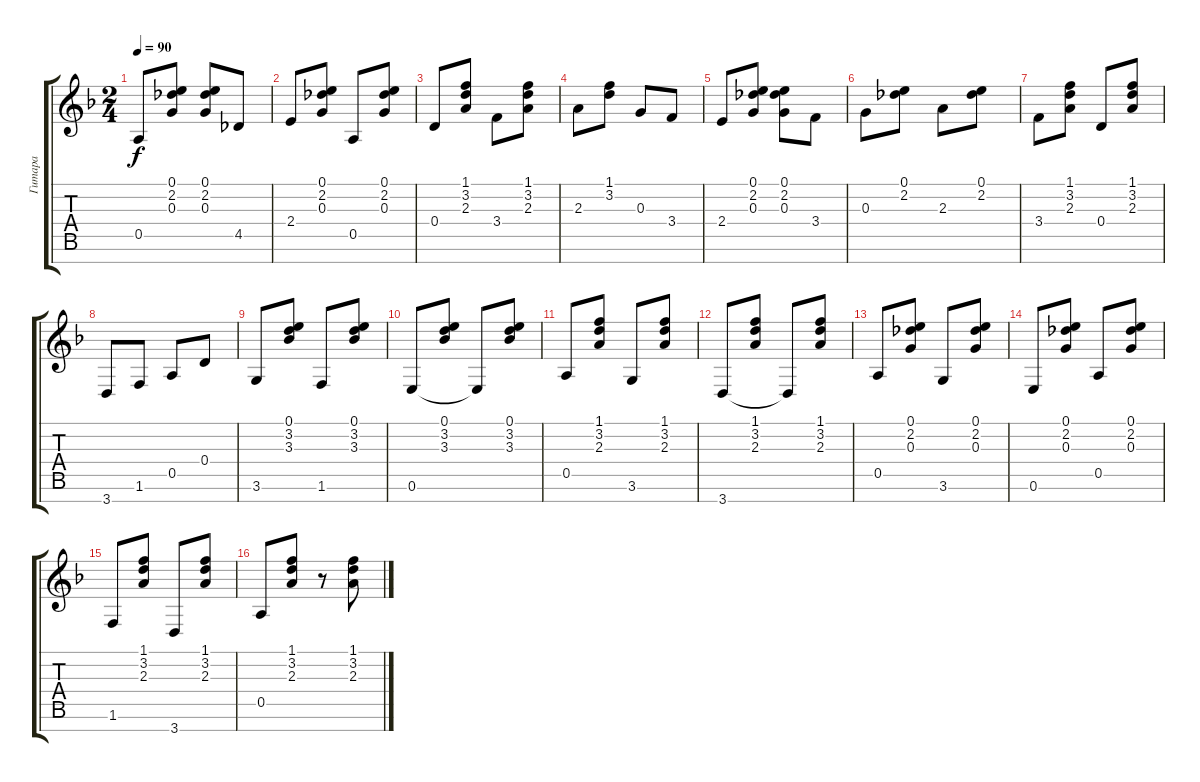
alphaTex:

\track ("Гитара" "Гитара") {instrument acousticguitarnylon}
\staff {score tabs}
\tuning (E4 B3 G3 D3 A2 E2 B1) {hide}
\ts (2 4)
\tempo 90
\clef g2
\ks f
0.5.8{dy f} (0.1 2.2 0.3).8 (0.1 2.2 0.3).8 4.5.8 |
2.4.8 (0.1 2.2 0.3).8 0.5.8 (0.1 2.2 0.3).8 |
0.4.8 (1.1 3.2 2.3).8 3.4.8 (1.1 3.2 2.3).8 |
2.3.8 (1.1 3.2).8 0.3.8 3.4.8 |
2.4.8 (0.1 2.2 0.3).8 (0.1 2.2 0.3).8 3.4.8 |
0.3.8 (0.1 2.2).8 2.3.8 (0.1 2.2).8 |
3.4.8 (1.1 3.2 2.3).8 0.4.8 (1.1 3.2 2.3).8 |
3.7.8 1.6.8 0.5.8 0.4.8 |
3.6.8 (0.1 3.2 3.3).8 1.6.8 (0.1 3.2 3.3).8 |
0.6.8 (0.1 3.2 3.3).8 0.6{t}.8 (0.1 3.2 3.3).8 |
0.5.8 (1.1 3.2 2.3).8 3.6.8 (1.1 3.2 2.3).8 |
3.7.8 (1.1 3.2 2.3).8 3.7{t}.8 (1.1 3.2 2.3).8 |
0.5.8 (0.1 2.2 0.3).8 3.6.8 (0.1 2.2 0.3).8 |
0.6.8 (0.1 2.2 0.3).8 0.5.8 (0.1 2.2 0.3).8 |
1.6.8 (1.1 3.2 2.3).8 3.7.8 (1.1 3.2 2.3).8 |
0.5.8 (1.1 3.2 2.3).8 r.8 (1.1 3.2 2.3).8
